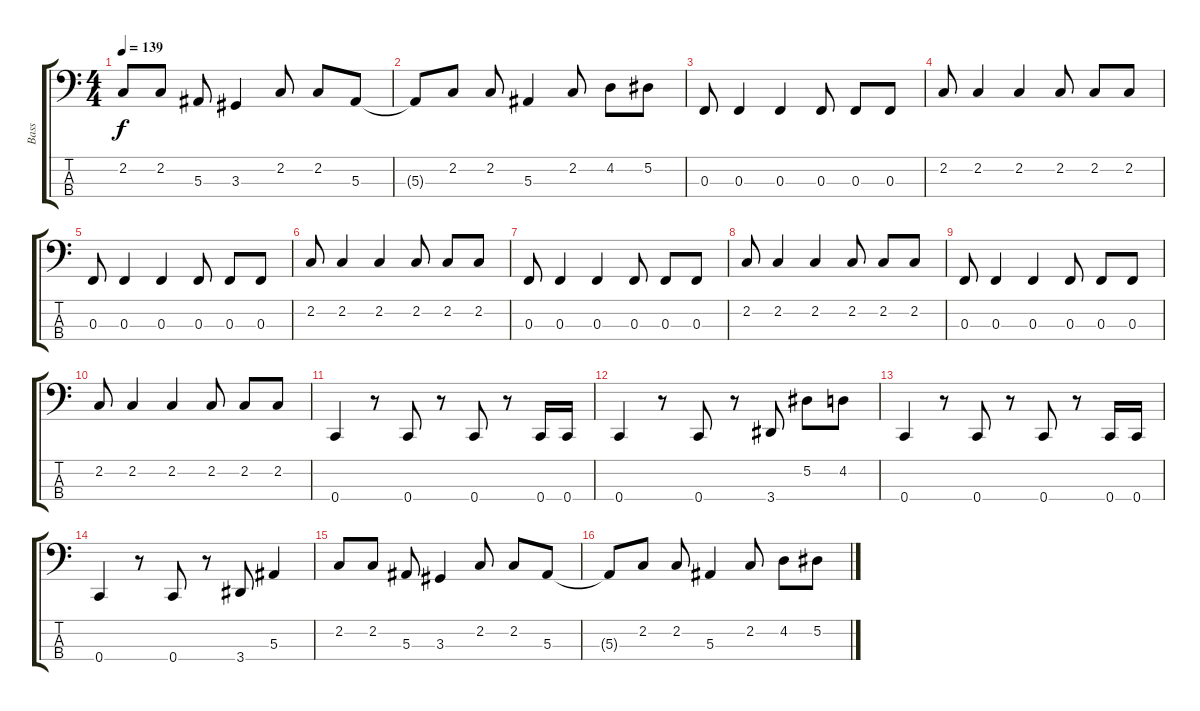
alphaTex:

\track ("Bass" "Bass") {instrument electricbassfinger}
\staff {score tabs}
\tuning (Eb2 Bb1 F1 C1) {hide}
\ts (4 4)
\tempo 139
\clef f4
\ks c
2.2.8{dy f} 2.2.8 5.3.8 3.3.4 2.2.8 2.2.8 5.3.8 |
5.3{t}.8 2.2.8 2.2.8 5.3.4 2.2.8 4.2.8 5.2.8 |
0.3.8 0.3.4 0.3.4 0.3.8 0.3.8 0.3.8 |
2.2.8 2.2.4 2.2.4 2.2.8 2.2.8 2.2.8 |
0.3.8 0.3.4 0.3.4 0.3.8 0.3.8 0.3.8 |
2.2.8 2.2.4 2.2.4 2.2.8 2.2.8 2.2.8 |
0.3.8 0.3.4 0.3.4 0.3.8 0.3.8 0.3.8 |
2.2.8 2.2.4 2.2.4 2.2.8 2.2.8 2.2.8 |
0.3.8 0.3.4 0.3.4 0.3.8 0.3.8 0.3.8 |
2.2.8 2.2.4 2.2.4 2.2.8 2.2.8 2.2.8 |
0.4.4 r.8 0.4.8 r.8 0.4.8 r.8 0.4.16 0.4.16 |
0.4.4 r.8 0.4.8 r.8 3.4.8 5.2.8 4.2.8 |
0.4.4 r.8 0.4.8 r.8 0.4.8 r.8 0.4.16 0.4.16 |
0.4.4 r.8 0.4.8 r.8 3.4.8 5.3.4 |
2.2.8 2.2.8 5.3.8 3.3.4 2.2.8 2.2.8 5.3.8 |
5.3{t}.8 2.2.8 2.2.8 5.3.4 2.2.8 4.2.8 5.2.8
